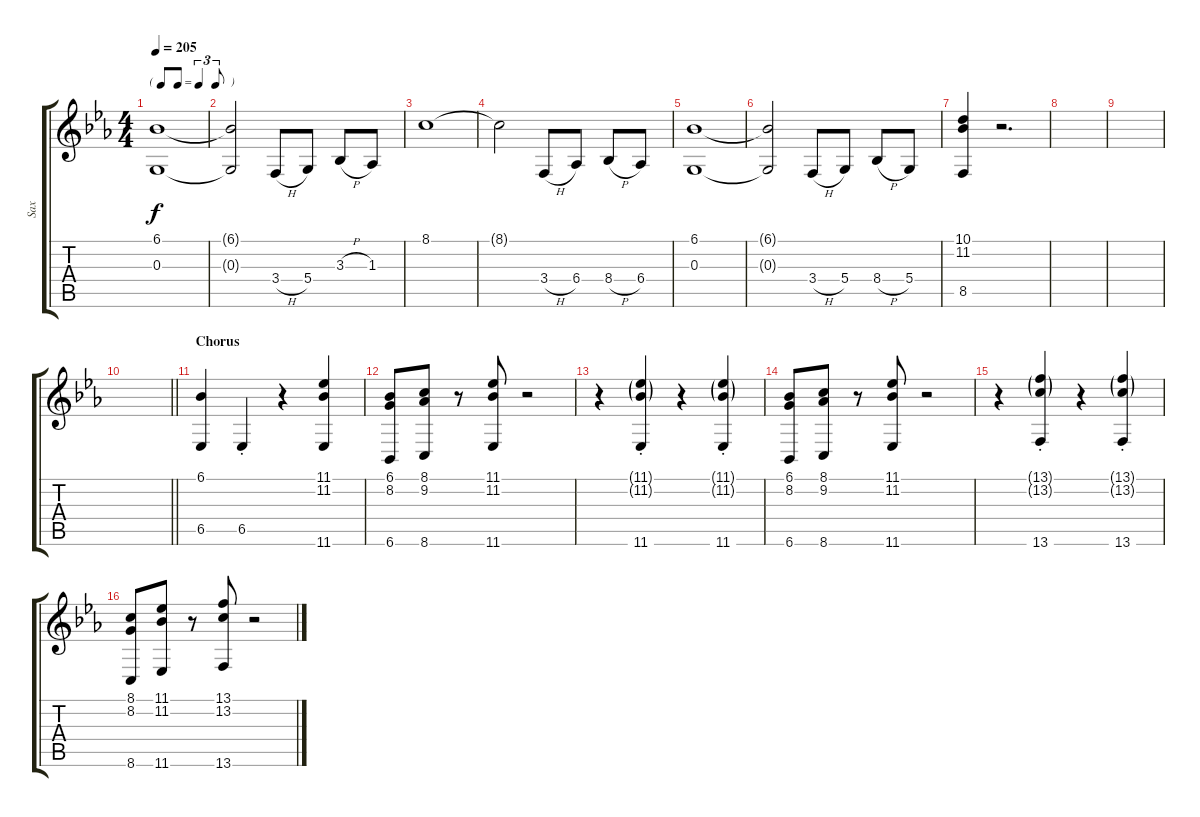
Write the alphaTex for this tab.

\track ("Sax" "Sax") {instrument tenorsax}
\staff {score tabs}
\tuning (E4 B3 G3 D3 A2 E2) {hide}
\ts (4 4)
\tf triplet8th
\tempo 205
\clef g2
\ks eb
(6.1 0.3).1{dy f} |
(6.1{t} 0.3{t}).2 3.4{h}.8 5.4.8 3.3{h}.8 1.3.8 |
8.1.1 |
8.1{t}.2 3.4{h}.8 6.4.8 8.4{h}.8 6.4.8 |
(6.1 0.3).1 |
(6.1{t} 0.3{t}).2 3.4{h}.8 5.4.8 8.4{h}.8 5.4.8 |
(10.1 11.2 8.5).4 r.2{d} |
|
|
\barLineRight lightlight
|
\section ("" "Chorus")
(6.1 6.5).4 6.5{st}.4 r.4 (11.1 11.2 11.6).4 |
(6.1 8.2 6.6).8 (8.1 9.2 8.6).8 r.8 (11.1 11.2 11.6).8 r.2 |
r.4 (11.1{g st} 11.2{g st} 11.6{st}).4 r.4 (11.1{g st} 11.2{g st} 11.6{st}).4 |
(6.1 8.2 6.6).8 (8.1 9.2 8.6).8 r.8 (11.1 11.2 11.6).8 r.2 |
r.4 (13.1{g st} 13.2{g st} 13.6{st}).4 r.4 (13.1{g st} 13.2{g st} 13.6{st}).4 |
(8.1 8.2 8.6).8 (11.1 11.2 11.6).8 r.8 (13.1 13.2 13.6).8 r.2
